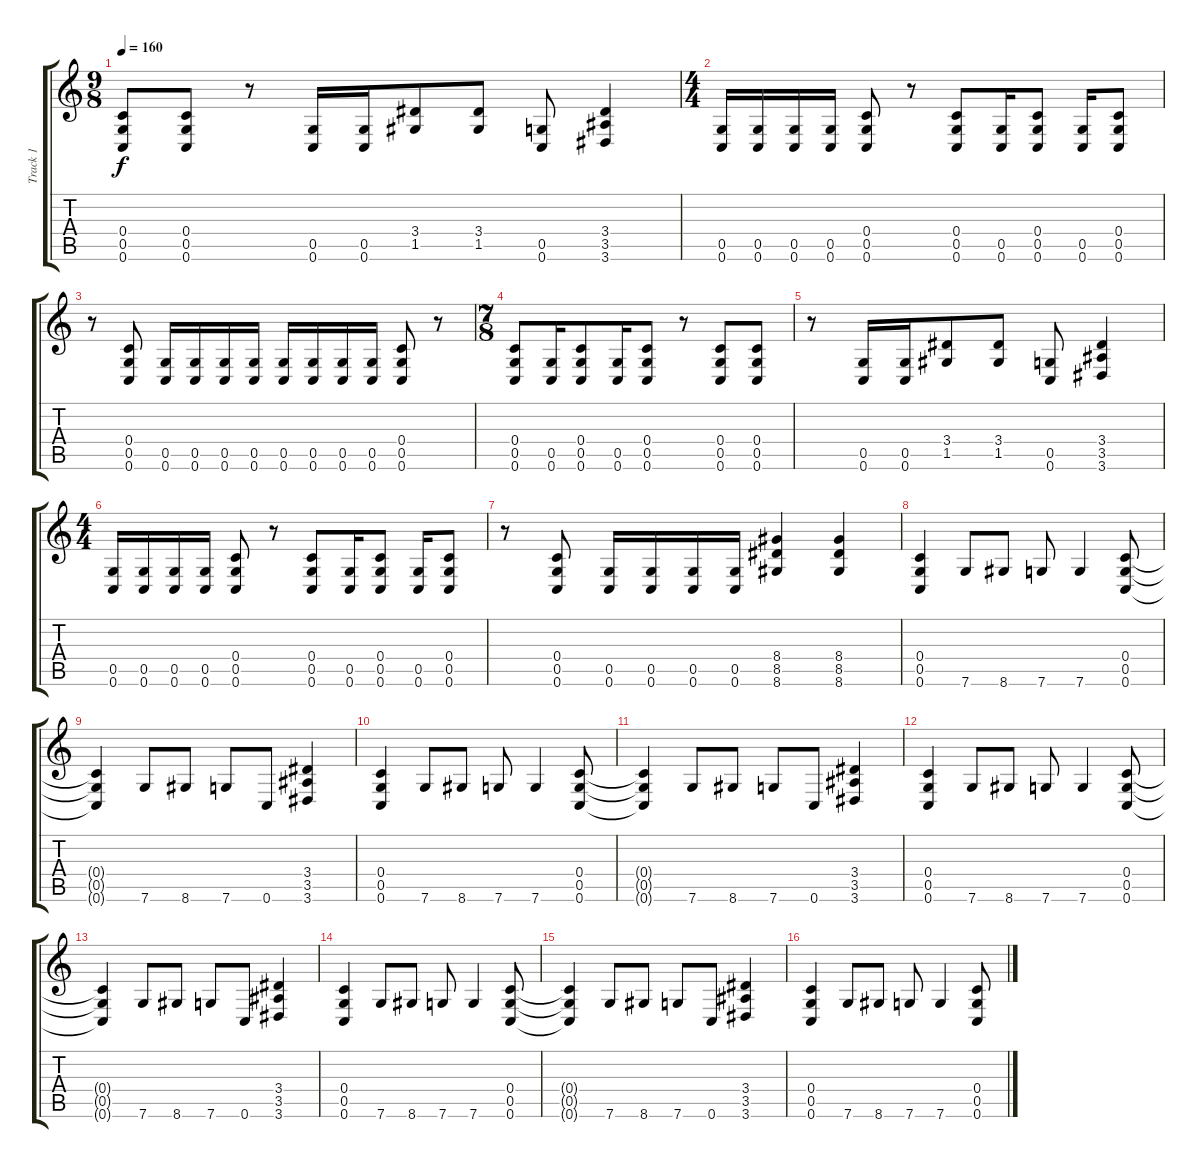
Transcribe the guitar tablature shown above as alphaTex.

\track ("Track 1" "Track 1") {instrument distortionguitar}
\staff {score tabs}
\tuning (D4 A3 F3 C3 G2 C2) {hide}
\ts (9 8)
\tempo 160
\clef g2
\ks c
(0.4 0.5 0.6).8{dy f} (0.4 0.5 0.6).8 r.8 (0.5 0.6).16 (0.5 0.6).16 (3.4 1.5).8 (3.4 1.5).8 (0.5 0.6).8 (3.4 3.5 3.6).4 |
\ts (4 4)
(0.5 0.6).16 (0.5 0.6).16 (0.5 0.6).16 (0.5 0.6).16 (0.4 0.5 0.6).8 r.8 (0.4 0.5 0.6).8 (0.5 0.6).16 (0.4 0.5 0.6).8 (0.5 0.6).16 (0.4 0.5 0.6).8 |
r.8 (0.4 0.5 0.6).8 (0.5 0.6).16 (0.5 0.6).16 (0.5 0.6).16 (0.5 0.6).16 (0.5 0.6).16 (0.5 0.6).16 (0.5 0.6).16 (0.5 0.6).16 (0.4 0.5 0.6).8 r.8 |
\ts (7 8)
(0.4 0.5 0.6).8 (0.5 0.6).16 (0.4 0.5 0.6).8 (0.5 0.6).16 (0.4 0.5 0.6).8 r.8 (0.4 0.5 0.6).8 (0.4 0.5 0.6).8 |
r.8 (0.5 0.6).16 (0.5 0.6).16 (3.4 1.5).8 (3.4 1.5).8 (0.5 0.6).8 (3.4 3.5 3.6).4 |
\ts (4 4)
(0.5 0.6).16 (0.5 0.6).16 (0.5 0.6).16 (0.5 0.6).16 (0.4 0.5 0.6).8 r.8 (0.4 0.5 0.6).8 (0.5 0.6).16 (0.4 0.5 0.6).8 (0.5 0.6).16 (0.4 0.5 0.6).8 |
r.8 (0.4 0.5 0.6).8 (0.5 0.6).16 (0.5 0.6).16 (0.5 0.6).16 (0.5 0.6).16 (8.4 8.5 8.6).4 (8.4 8.5 8.6).4 |
(0.4 0.5 0.6).4 7.6.8 8.6.8 7.6.8 7.6.4 (0.4 0.5 0.6).8 |
(0.4{t} 0.5{t} 0.6{t}).4 7.6.8 8.6.8 7.6.8 0.6.8 (3.4 3.5 3.6).4 |
(0.4 0.5 0.6).4 7.6.8 8.6.8 7.6.8 7.6.4 (0.4 0.5 0.6).8 |
(0.4{t} 0.5{t} 0.6{t}).4 7.6.8 8.6.8 7.6.8 0.6.8 (3.4 3.5 3.6).4 |
(0.4 0.5 0.6).4 7.6.8 8.6.8 7.6.8 7.6.4 (0.4 0.5 0.6).8 |
(0.4{t} 0.5{t} 0.6{t}).4 7.6.8 8.6.8 7.6.8 0.6.8 (3.4 3.5 3.6).4 |
(0.4 0.5 0.6).4 7.6.8 8.6.8 7.6.8 7.6.4 (0.4 0.5 0.6).8 |
(0.4{t} 0.5{t} 0.6{t}).4 7.6.8 8.6.8 7.6.8 0.6.8 (3.4 3.5 3.6).4 |
(0.4 0.5 0.6).4 7.6.8 8.6.8 7.6.8 7.6.4 (0.4 0.5 0.6).8
